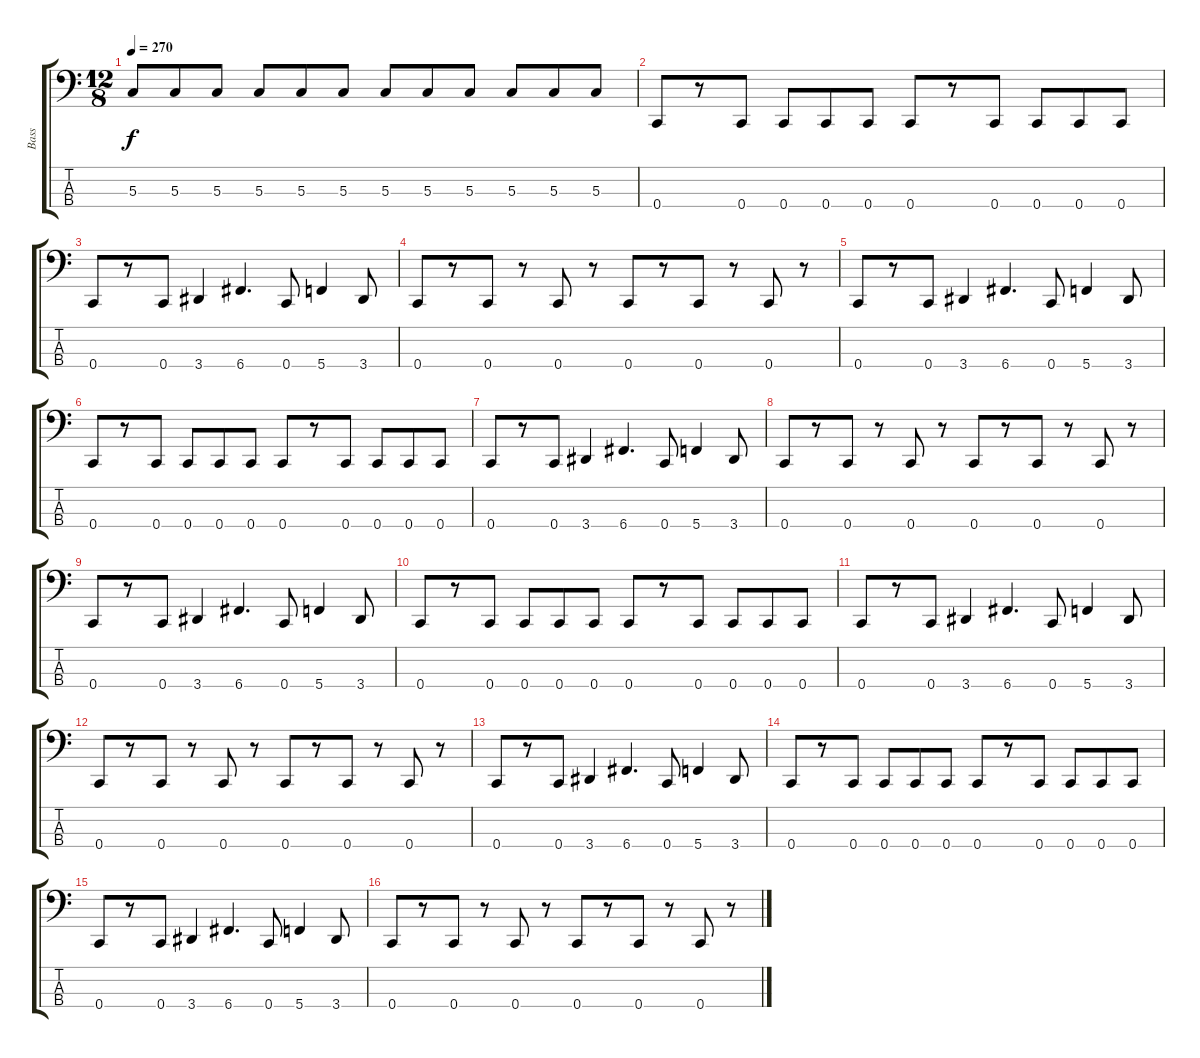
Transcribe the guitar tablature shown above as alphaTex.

\track ("Bass" "Bass") {instrument electricbasspick}
\staff {score tabs}
\tuning (F2 C2 G1 C1) {hide}
\ts (12 8)
\tempo 270
\clef f4
\ks c
5.3.8{dy f} 5.3.8 5.3.8 5.3.8 5.3.8 5.3.8 5.3.8 5.3.8 5.3.8 5.3.8 5.3.8 5.3.8 |
0.4.8 r.8 0.4.8 0.4.8 0.4.8 0.4.8 0.4.8 r.8 0.4.8 0.4.8 0.4.8 0.4.8 |
0.4.8 r.8 0.4.8 3.4.4 6.4.4{d} 0.4.8 5.4.4 3.4.8 |
0.4.8 r.8 0.4.8 r.8 0.4.8 r.8 0.4.8 r.8 0.4.8 r.8 0.4.8 r.8 |
0.4.8 r.8 0.4.8 3.4.4 6.4.4{d} 0.4.8 5.4.4 3.4.8 |
0.4.8 r.8 0.4.8 0.4.8 0.4.8 0.4.8 0.4.8 r.8 0.4.8 0.4.8 0.4.8 0.4.8 |
0.4.8 r.8 0.4.8 3.4.4 6.4.4{d} 0.4.8 5.4.4 3.4.8 |
0.4.8 r.8 0.4.8 r.8 0.4.8 r.8 0.4.8 r.8 0.4.8 r.8 0.4.8 r.8 |
0.4.8 r.8 0.4.8 3.4.4 6.4.4{d} 0.4.8 5.4.4 3.4.8 |
0.4.8 r.8 0.4.8 0.4.8 0.4.8 0.4.8 0.4.8 r.8 0.4.8 0.4.8 0.4.8 0.4.8 |
0.4.8 r.8 0.4.8 3.4.4 6.4.4{d} 0.4.8 5.4.4 3.4.8 |
0.4.8 r.8 0.4.8 r.8 0.4.8 r.8 0.4.8 r.8 0.4.8 r.8 0.4.8 r.8 |
0.4.8 r.8 0.4.8 3.4.4 6.4.4{d} 0.4.8 5.4.4 3.4.8 |
0.4.8 r.8 0.4.8 0.4.8 0.4.8 0.4.8 0.4.8 r.8 0.4.8 0.4.8 0.4.8 0.4.8 |
0.4.8 r.8 0.4.8 3.4.4 6.4.4{d} 0.4.8 5.4.4 3.4.8 |
0.4.8 r.8 0.4.8 r.8 0.4.8 r.8 0.4.8 r.8 0.4.8 r.8 0.4.8 r.8
